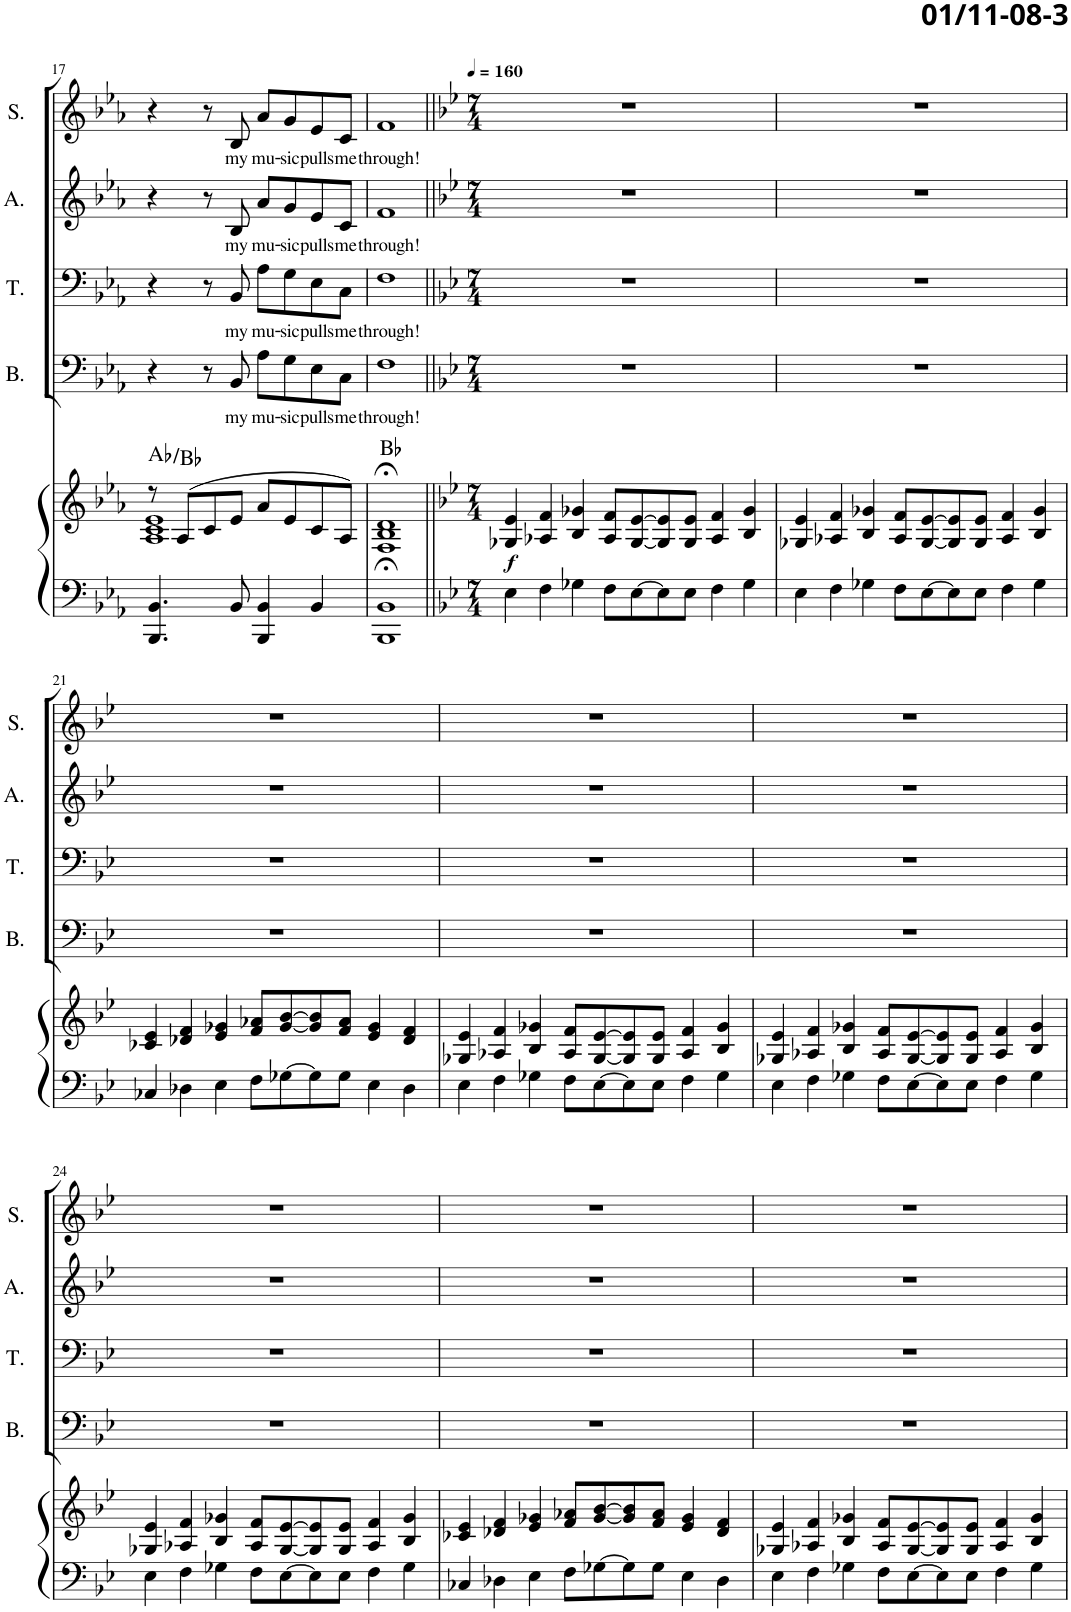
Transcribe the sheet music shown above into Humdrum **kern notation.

**kern	**kern	**dynam	**harte	**kern	**text	**kern	**text	**kern	**text	**kern	**text
*part5	*part5	*part5	*part5	*part4	*part4	*part3	*part3	*part2	*part2	*part1	*part1
*staff6	*staff5	*staff5/6	*	*staff4	*staff4	*staff3	*staff3	*staff2	*staff2	*staff1	*staff1
*I"Piano	*	*	*	*I"Bariton	*	*I"Tenor	*	*I"Alt	*	*I"Sopraan	*
*I'Pno	*	*	*	*I'B.	*	*I'T.	*	*I'A.	*	*I'S.	*
!!LO:PB:g=z
*clefF4	*clefG2	*	*	*clefF4	*	*clefF4	*	*clefG2	*	*clefG2	*
*k[b-e-a-]	*k[b-e-a-]	*	*	*k[b-e-a-]	*	*k[b-e-a-]	*	*k[b-e-a-]	*	*k[b-e-a-]	*
*M4/4	*M4/4	*	*	*M4/4	*	*M4/4	*	*M4/4	*	*M4/4	*
*met(c)	*met(c)	*	*	*met(c)	*	*met(c)	*	*met(c)	*	*met(c)	*
=17	=17	=17	=17	=17	=17	=17	=17	=17	=17	=17	=17
*	*^	*	*	*	*	*	*	*	*	*	*
4.BBB-/ 4.BB-/	8r	1A- 1c 1e-	.	Ab:maj/2	4r	.	4r	.	4r	.	4r	.
.	(8A-/L	.	.	.	.	.	.	.	.	.	.	.
.	8c/	.	.	.	8r	.	8r	.	8r	.	8r	.
!	!	!	!	!	!	!LO:LY:b	!	!LO:LY:b	!	!LO:LY:b	!	!LO:LY:b
8BB-/	8e-/J	.	.	.	8BB-/	my	8BB-/	my	8B-/	my	8B-/	my
!	!	!	!	!	!	!LO:LY:b	!	!LO:LY:b	!	!LO:LY:b	!	!LO:LY:b
4BBB-/ 4BB-/	8a-/L	.	.	.	8A-\L	mu-	8A-\L	mu-	8a-/L	mu-	8a-/L	mu-
!	!	!	!	!	!	!LO:LY:b	!	!LO:LY:b	!	!LO:LY:b	!	!LO:LY:b
.	8e-/	.	.	.	8G\	-sic	8G\	-sic	8g/	-sic	8g/	-sic
!	!	!	!	!	!	!LO:LY:b	!	!LO:LY:b	!	!LO:LY:b	!	!LO:LY:b
4BB-/	8c/	.	.	.	8E-\	pulls	8E-\	pulls	8e-/	pulls	8e-/	pulls
!	!	!	!	!	!	!LO:LY:b	!	!LO:LY:b	!	!LO:LY:b	!	!LO:LY:b
.	8A-/J)	.	.	.	8C\J	me	8C\J	me	8c/J	me	8c/J	me
*	*v	*v	*	*	*	*	*	*	*	*	*	*
=18	=18	=18	=18	=18	=18	=18	=18	=18	=18	=18	=18
!	!	!	!	!	!LO:LY:b	!	!LO:LY:b	!	!LO:LY:b	!	!LO:LY:b
1BBB-;< 1BB-;<	1F;< 1B-;< 1d;<	.	Bb:maj	1F	through!	1F	through!	1f	through!	1f	through!
=19||	=19||	=19||	=19||	=19||	=19||	=19||	=19||	=19||	=19||	=19||	=19||
*k[b-e-]	*k[b-e-]	*	*	*k[b-e-]	*	*k[b-e-]	*	*k[b-e-]	*	*k[b-e-]	*
*M7/4	*M7/4	*	*	*M7/4	*	*M7/4	*	*M7/4	*	*M7/4	*
*	*	*	*	*	*	*	*	*	*	*MM160	*
!	!	!LO:DY:b	!	!	!	!	!	!	!	!	!
4E-\	4G-X/ 4e-/	f	.	1..r	.	1..r	.	1..r	.	1..r	.
4F\	4A-X/ 4f/	.	.	.	.	.	.	.	.	.	.
4G-X\	4B-/ 4g-X/	.	.	.	.	.	.	.	.	.	.
8F\L	8A-/ 8f/L	.	.	.	.	.	.	.	.	.	.
[8E-\	[8G-/ [8e-/	.	.	.	.	.	.	.	.	.	.
8E-\]	8G-/] 8e-/]	.	.	.	.	.	.	.	.	.	.
8E-\J	8G-/ 8e-/J	.	.	.	.	.	.	.	.	.	.
4F\	4A-/ 4f/	.	.	.	.	.	.	.	.	.	.
4G-\	4B-/ 4g-/	.	.	.	.	.	.	.	.	.	.
=20	=20	=20	=20	=20	=20	=20	=20	=20	=20	=20	=20
4E-\	4G-X/ 4e-/	.	.	1..r	.	1..r	.	1..r	.	1..r	.
4F\	4A-X/ 4f/	.	.	.	.	.	.	.	.	.	.
4G-X\	4B-/ 4g-X/	.	.	.	.	.	.	.	.	.	.
8F\L	8A-/ 8f/L	.	.	.	.	.	.	.	.	.	.
[8E-\	[8G-/ [8e-/	.	.	.	.	.	.	.	.	.	.
8E-\]	8G-/] 8e-/]	.	.	.	.	.	.	.	.	.	.
8E-\J	8G-/ 8e-/J	.	.	.	.	.	.	.	.	.	.
4F\	4A-/ 4f/	.	.	.	.	.	.	.	.	.	.
4G-\	4B-/ 4g-/	.	.	.	.	.	.	.	.	.	.
!!LO:LB:g=z
=21	=21	=21	=21	=21	=21	=21	=21	=21	=21	=21	=21
4C-X/	4c-X/ 4e-/	.	.	1..r	.	1..r	.	1..r	.	1..r	.
4D-X\	4d-X/ 4f/	.	.	.	.	.	.	.	.	.	.
4E-\	4e-/ 4g-X/	.	.	.	.	.	.	.	.	.	.
8F\L	8f/ 8a-X/L	.	.	.	.	.	.	.	.	.	.
[8G-X\	[8g-/ [8b-/	.	.	.	.	.	.	.	.	.	.
8G-\]	8g-/] 8b-/]	.	.	.	.	.	.	.	.	.	.
8G-\J	8f/ 8a-/J	.	.	.	.	.	.	.	.	.	.
4E-\	4e-/ 4g-/	.	.	.	.	.	.	.	.	.	.
4D-\	4d-/ 4f/	.	.	.	.	.	.	.	.	.	.
=22	=22	=22	=22	=22	=22	=22	=22	=22	=22	=22	=22
4E-\	4G-X/ 4e-/	.	.	1..r	.	1..r	.	1..r	.	1..r	.
4F\	4A-X/ 4f/	.	.	.	.	.	.	.	.	.	.
4G-X\	4B-/ 4g-X/	.	.	.	.	.	.	.	.	.	.
8F\L	8A-/ 8f/L	.	.	.	.	.	.	.	.	.	.
[8E-\	[8G-/ [8e-/	.	.	.	.	.	.	.	.	.	.
8E-\]	8G-/] 8e-/]	.	.	.	.	.	.	.	.	.	.
8E-\J	8G-/ 8e-/J	.	.	.	.	.	.	.	.	.	.
4F\	4A-/ 4f/	.	.	.	.	.	.	.	.	.	.
4G-\	4B-/ 4g-/	.	.	.	.	.	.	.	.	.	.
=23	=23	=23	=23	=23	=23	=23	=23	=23	=23	=23	=23
4E-\	4G-X/ 4e-/	.	.	1..r	.	1..r	.	1..r	.	1..r	.
4F\	4A-X/ 4f/	.	.	.	.	.	.	.	.	.	.
4G-X\	4B-/ 4g-X/	.	.	.	.	.	.	.	.	.	.
8F\L	8A-/ 8f/L	.	.	.	.	.	.	.	.	.	.
[8E-\	[8G-/ [8e-/	.	.	.	.	.	.	.	.	.	.
8E-\]	8G-/] 8e-/]	.	.	.	.	.	.	.	.	.	.
8E-\J	8G-/ 8e-/J	.	.	.	.	.	.	.	.	.	.
4F\	4A-/ 4f/	.	.	.	.	.	.	.	.	.	.
4G-\	4B-/ 4g-/	.	.	.	.	.	.	.	.	.	.
!!LO:LB:g=z
=24	=24	=24	=24	=24	=24	=24	=24	=24	=24	=24	=24
4E-\	4G-X/ 4e-/	.	.	1..r	.	1..r	.	1..r	.	1..r	.
4F\	4A-X/ 4f/	.	.	.	.	.	.	.	.	.	.
4G-X\	4B-/ 4g-X/	.	.	.	.	.	.	.	.	.	.
8F\L	8A-/ 8f/L	.	.	.	.	.	.	.	.	.	.
[8E-\	[8G-/ [8e-/	.	.	.	.	.	.	.	.	.	.
8E-\]	8G-/] 8e-/]	.	.	.	.	.	.	.	.	.	.
8E-\J	8G-/ 8e-/J	.	.	.	.	.	.	.	.	.	.
4F\	4A-/ 4f/	.	.	.	.	.	.	.	.	.	.
4G-\	4B-/ 4g-/	.	.	.	.	.	.	.	.	.	.
=25	=25	=25	=25	=25	=25	=25	=25	=25	=25	=25	=25
4C-X/	4c-X/ 4e-/	.	.	1..r	.	1..r	.	1..r	.	1..r	.
4D-X\	4d-X/ 4f/	.	.	.	.	.	.	.	.	.	.
4E-\	4e-/ 4g-X/	.	.	.	.	.	.	.	.	.	.
8F\L	8f/ 8a-X/L	.	.	.	.	.	.	.	.	.	.
[8G-X\	[8g-/ [8b-/	.	.	.	.	.	.	.	.	.	.
8G-\]	8g-/] 8b-/]	.	.	.	.	.	.	.	.	.	.
8G-\J	8f/ 8a-/J	.	.	.	.	.	.	.	.	.	.
4E-\	4e-/ 4g-/	.	.	.	.	.	.	.	.	.	.
4D-\	4d-/ 4f/	.	.	.	.	.	.	.	.	.	.
=26	=26	=26	=26	=26	=26	=26	=26	=26	=26	=26	=26
4E-\	4G-X/ 4e-/	.	.	1..r	.	1..r	.	1..r	.	1..r	.
4F\	4A-X/ 4f/	.	.	.	.	.	.	.	.	.	.
4G-X\	4B-/ 4g-X/	.	.	.	.	.	.	.	.	.	.
8F\L	8A-/ 8f/L	.	.	.	.	.	.	.	.	.	.
[8E-\	[8G-/ [8e-/	.	.	.	.	.	.	.	.	.	.
8E-\]	8G-/] 8e-/]	.	.	.	.	.	.	.	.	.	.
8E-\J	8G-/ 8e-/J	.	.	.	.	.	.	.	.	.	.
4F\	4A-/ 4f/	.	.	.	.	.	.	.	.	.	.
4G-\	4B-/ 4g-/	.	.	.	.	.	.	.	.	.	.
=	=	=	=	=	=	=	=	=	=	=	=
*-	*-	*-	*-	*-	*-	*-	*-	*-	*-	*-	*-
